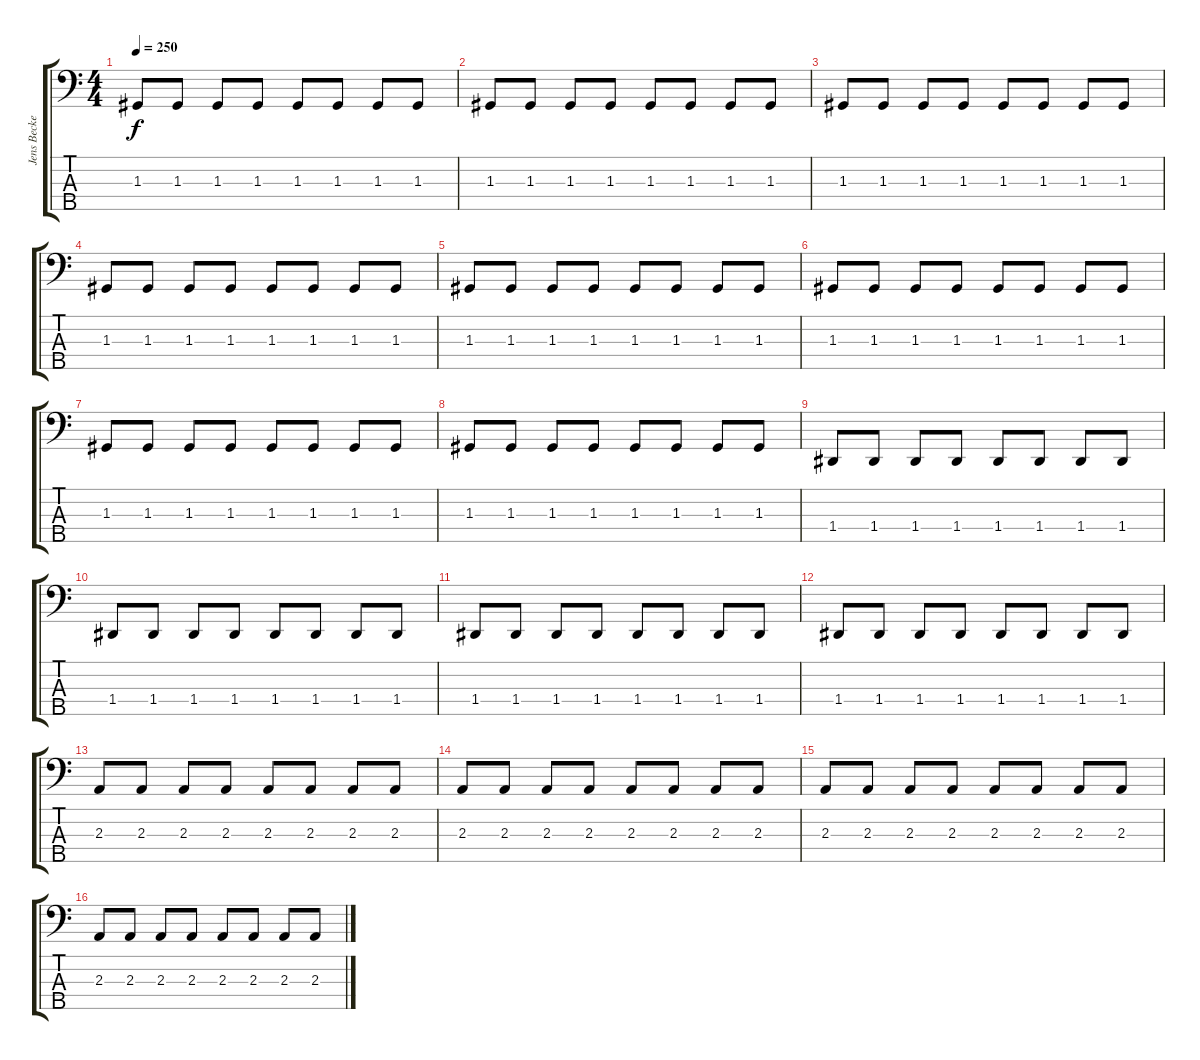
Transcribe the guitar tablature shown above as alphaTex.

\track ("Jens Becker (Bajo)" "Jens Becke") {instrument electricbasspick}
\staff {score tabs}
\tuning (F2 C2 G1 D1 A0) {hide}
\ts (4 4)
\tempo 250
\clef f4
\ks c
1.3.8{dy f} 1.3.8 1.3.8 1.3.8 1.3.8 1.3.8 1.3.8 1.3.8 |
1.3.8 1.3.8 1.3.8 1.3.8 1.3.8 1.3.8 1.3.8 1.3.8 |
1.3.8 1.3.8 1.3.8 1.3.8 1.3.8 1.3.8 1.3.8 1.3.8 |
1.3.8 1.3.8 1.3.8 1.3.8 1.3.8 1.3.8 1.3.8 1.3.8 |
1.3.8 1.3.8 1.3.8 1.3.8 1.3.8 1.3.8 1.3.8 1.3.8 |
1.3.8 1.3.8 1.3.8 1.3.8 1.3.8 1.3.8 1.3.8 1.3.8 |
1.3.8 1.3.8 1.3.8 1.3.8 1.3.8 1.3.8 1.3.8 1.3.8 |
1.3.8 1.3.8 1.3.8 1.3.8 1.3.8 1.3.8 1.3.8 1.3.8 |
1.4.8 1.4.8 1.4.8 1.4.8 1.4.8 1.4.8 1.4.8 1.4.8 |
1.4.8 1.4.8 1.4.8 1.4.8 1.4.8 1.4.8 1.4.8 1.4.8 |
1.4.8 1.4.8 1.4.8 1.4.8 1.4.8 1.4.8 1.4.8 1.4.8 |
1.4.8 1.4.8 1.4.8 1.4.8 1.4.8 1.4.8 1.4.8 1.4.8 |
2.3.8 2.3.8 2.3.8 2.3.8 2.3.8 2.3.8 2.3.8 2.3.8 |
2.3.8 2.3.8 2.3.8 2.3.8 2.3.8 2.3.8 2.3.8 2.3.8 |
2.3.8 2.3.8 2.3.8 2.3.8 2.3.8 2.3.8 2.3.8 2.3.8 |
2.3.8 2.3.8 2.3.8 2.3.8 2.3.8 2.3.8 2.3.8 2.3.8
